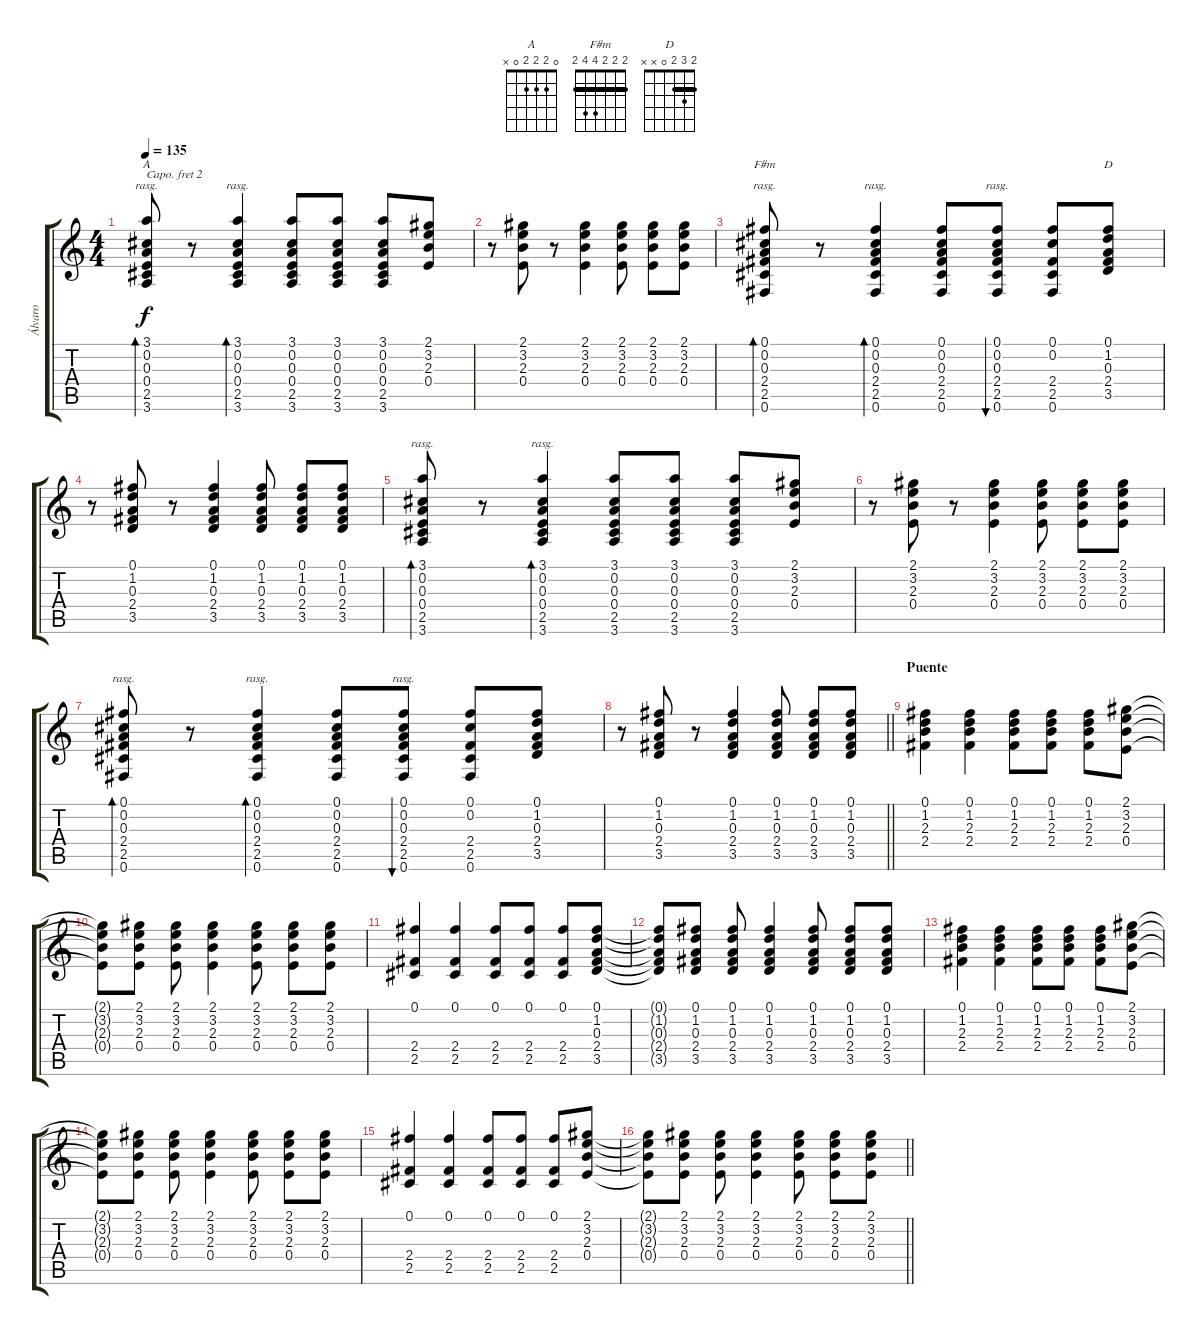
\track ("Álvaro" "Álvaro") {instrument acousticguitarsteel}
\staff {score tabs}
\capo 2
\tuning (E4 B3 G3 D3 A2 E2) {hide}
\chord ("A" 0 2 2 2 0 x)
\chord ("F#m" 2 2 2 4 4 2) {barre 2}
\chord ("D" 2 3 2 0 x x) {barre 2}
\ts (4 4)
\tempo 135
\clef g2
\ks c
(3.1 0.2 0.3 0.4 2.5 3.6).8{bd 30 ch "A" rasg ii dy f} r.8 (3.1 0.2 0.3 0.4 2.5 3.6).4{bd 30 rasg ii} (3.1 0.2 0.3 0.4 2.5 3.6).8 (3.1 0.2 0.3 0.4 2.5 3.6).8 (3.1 0.2 0.3 0.4 2.5 3.6).8 (2.1 3.2 2.3 0.4).8 |
r.8 (2.1 3.2 2.3 0.4).8 r.8 (2.1 3.2 2.3 0.4).4 (2.1 3.2 2.3 0.4).8 (2.1 3.2 2.3 0.4).8 (2.1 3.2 2.3 0.4).8 |
(0.1 0.2 0.3 2.4 2.5 0.6).8{bd 30 ch "F#m" rasg ii} r.8 (0.1 0.2 0.3 2.4 2.5 0.6).4{bd 30 rasg ii} (0.1 0.2 0.3 2.4 2.5 0.6).8 (0.1 0.2 0.3 2.4 2.5 0.6).8{bu 30 rasg ii} (0.1 0.2 2.4 2.5 0.6).8 (0.1 1.2 0.3 2.4 3.5).8{ch "D"} |
r.8 (0.1 1.2 0.3 2.4 3.5).8 r.8 (0.1 1.2 0.3 2.4 3.5).4 (0.1 1.2 0.3 2.4 3.5).8 (0.1 1.2 0.3 2.4 3.5).8 (0.1 1.2 0.3 2.4 3.5).8 |
(3.1 0.2 0.3 0.4 2.5 3.6).8{bd 30 rasg ii} r.8 (3.1 0.2 0.3 0.4 2.5 3.6).4{bd 30 rasg ii} (3.1 0.2 0.3 0.4 2.5 3.6).8 (3.1 0.2 0.3 0.4 2.5 3.6).8 (3.1 0.2 0.3 0.4 2.5 3.6).8 (2.1 3.2 2.3 0.4).8 |
r.8 (2.1 3.2 2.3 0.4).8 r.8 (2.1 3.2 2.3 0.4).4 (2.1 3.2 2.3 0.4).8 (2.1 3.2 2.3 0.4).8 (2.1 3.2 2.3 0.4).8 |
(0.1 0.2 0.3 2.4 2.5 0.6).8{bd 30 rasg ii} r.8 (0.1 0.2 0.3 2.4 2.5 0.6).4{bd 30 rasg ii} (0.1 0.2 0.3 2.4 2.5 0.6).8 (0.1 0.2 0.3 2.4 2.5 0.6).8{bu 30 rasg ii} (0.1 0.2 2.4 2.5 0.6).8 (0.1 1.2 0.3 2.4 3.5).8 |
\barLineRight lightlight
r.8 (0.1 1.2 0.3 2.4 3.5).8 r.8 (0.1 1.2 0.3 2.4 3.5).4 (0.1 1.2 0.3 2.4 3.5).8 (0.1 1.2 0.3 2.4 3.5).8 (0.1 1.2 0.3 2.4 3.5).8 |
\section ("" "Puente")
(0.1 1.2 2.3 2.4).4 (0.1 1.2 2.3 2.4).4 (0.1 1.2 2.3 2.4).8 (0.1 1.2 2.3 2.4).8 (0.1 1.2 2.3 2.4).8 (2.1 3.2 2.3 0.4).8 |
(2.1{t} 3.2{t} 2.3{t} 0.4{t}).8 (2.1 3.2 2.3 0.4).8 (2.1 3.2 2.3 0.4).8 (2.1 3.2 2.3 0.4).4 (2.1 3.2 2.3 0.4).8 (2.1 3.2 2.3 0.4).8 (2.1 3.2 2.3 0.4).8 |
(0.1 2.4 2.5).4 (0.1 2.4 2.5).4 (0.1 2.4 2.5).8 (0.1 2.4 2.5).8 (0.1 2.4 2.5).8 (0.1 1.2 0.3 2.4 3.5).8 |
(0.1{t} 1.2{t} 0.3{t} 2.4{t} 3.5{t}).8 (0.1 1.2 0.3 2.4 3.5).8 (0.1 1.2 0.3 2.4 3.5).8 (0.1 1.2 0.3 2.4 3.5).4 (0.1 1.2 0.3 2.4 3.5).8 (0.1 1.2 0.3 2.4 3.5).8 (0.1 1.2 0.3 2.4 3.5).8 |
(0.1 1.2 2.3 2.4).4 (0.1 1.2 2.3 2.4).4 (0.1 1.2 2.3 2.4).8 (0.1 1.2 2.3 2.4).8 (0.1 1.2 2.3 2.4).8 (2.1 3.2 2.3 0.4).8 |
(2.1{t} 3.2{t} 2.3{t} 0.4{t}).8 (2.1 3.2 2.3 0.4).8 (2.1 3.2 2.3 0.4).8 (2.1 3.2 2.3 0.4).4 (2.1 3.2 2.3 0.4).8 (2.1 3.2 2.3 0.4).8 (2.1 3.2 2.3 0.4).8 |
(0.1 2.4 2.5).4 (0.1 2.4 2.5).4 (0.1 2.4 2.5).8 (0.1 2.4 2.5).8 (0.1 2.4 2.5).8 (2.1 3.2 2.3 0.4).8 |
\barLineRight lightlight
(2.1{t} 3.2{t} 2.3{t} 0.4{t}).8 (2.1 3.2 2.3 0.4).8 (2.1 3.2 2.3 0.4).8 (2.1 3.2 2.3 0.4).4 (2.1 3.2 2.3 0.4).8 (2.1 3.2 2.3 0.4).8 (2.1 3.2 2.3 0.4).8
